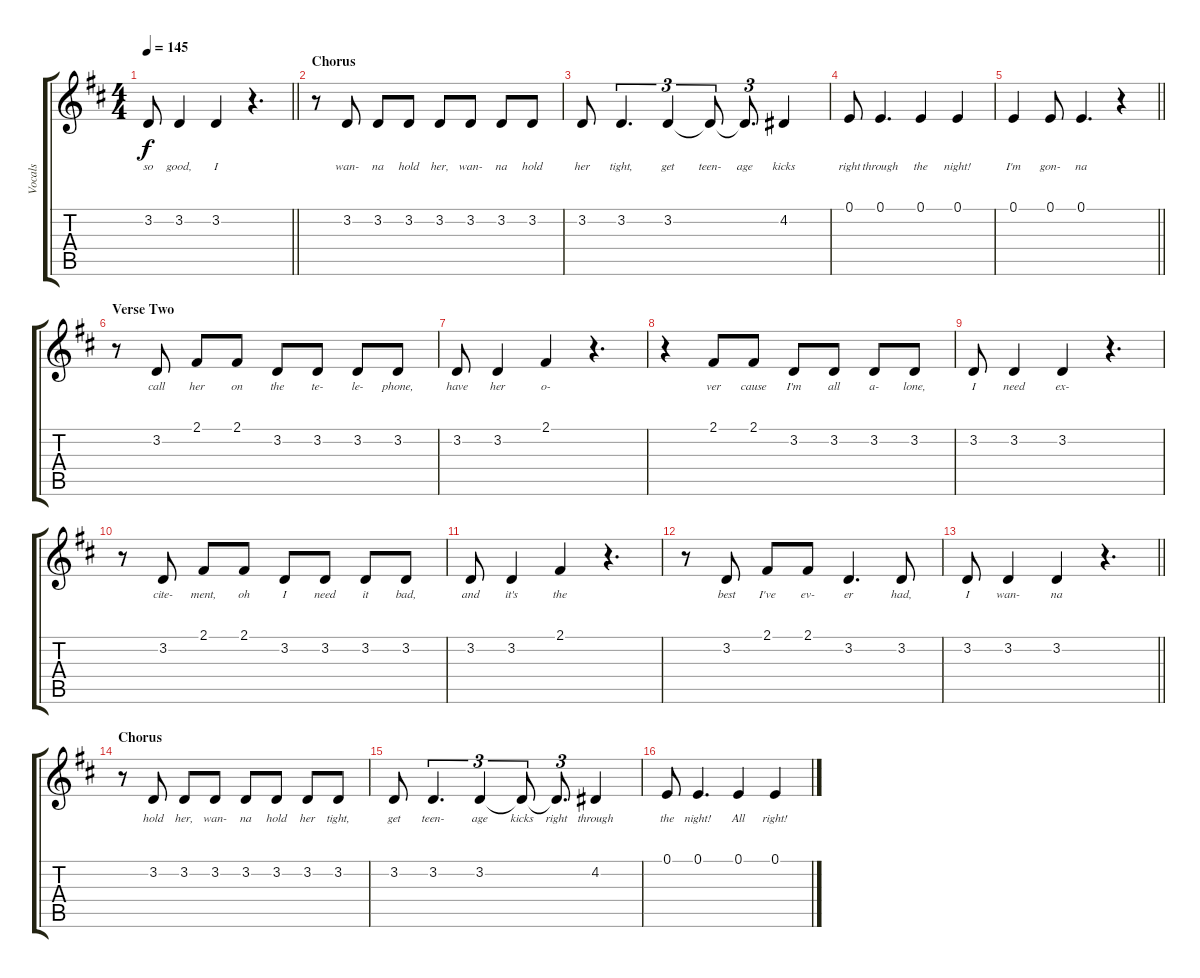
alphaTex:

\track ("Vocals" "Vocals") {instrument lead6voice}
\staff {score tabs}
\tuning (E4 B3 G3 D3 A2 E2) {hide}
\ts (4 4)
\tempo 145
\clef g2
\barLineRight lightlight
\ks d
3.2.8{lyrics (0 "so") lyrics (1 "") lyrics (2 "") lyrics (3 "") lyrics (4 "") dy f} 3.2.4{lyrics (0 "good,") lyrics (1 "") lyrics (2 "") lyrics (3 "") lyrics (4 "")} 3.2.4{lyrics (0 "I") lyrics (1 "") lyrics (2 "") lyrics (3 "") lyrics (4 "")} r.4{d} |
\section ("" "Chorus")
r.8 3.2.8{lyrics (0 "wan-") lyrics (1 "") lyrics (2 "") lyrics (3 "") lyrics (4 "")} 3.2.8{lyrics (0 "na") lyrics (1 "") lyrics (2 "") lyrics (3 "") lyrics (4 "")} 3.2.8{lyrics (0 "hold") lyrics (1 "") lyrics (2 "") lyrics (3 "") lyrics (4 "")} 3.2.8{lyrics (0 "her,") lyrics (1 "") lyrics (2 "") lyrics (3 "") lyrics (4 "")} 3.2.8{lyrics (0 "wan-") lyrics (1 "") lyrics (2 "") lyrics (3 "") lyrics (4 "")} 3.2.8{lyrics (0 "na") lyrics (1 "") lyrics (2 "") lyrics (3 "") lyrics (4 "")} 3.2.8{lyrics (0 "hold") lyrics (1 "") lyrics (2 "") lyrics (3 "") lyrics (4 "")} |
3.2.8{lyrics (0 "her") lyrics (1 "") lyrics (2 "") lyrics (3 "") lyrics (4 "")} 3.2.4{d tu (3 2) lyrics (0 "tight,") lyrics (1 "") lyrics (2 "") lyrics (3 "") lyrics (4 "")} 3.2.4{tu (3 2) lyrics (0 "get") lyrics (1 "") lyrics (2 "") lyrics (3 "") lyrics (4 "")} 3.2{t}.8{tu (3 2) lyrics (0 "teen-") lyrics (1 "") lyrics (2 "") lyrics (3 "") lyrics (4 "")} 3.2{t}.8{d tu (3 2) lyrics (0 "age") lyrics (1 "") lyrics (2 "") lyrics (3 "") lyrics (4 "")} 4.2.4{lyrics (0 "kicks") lyrics (1 "") lyrics (2 "") lyrics (3 "") lyrics (4 "")} |
0.1.8{lyrics (0 "right") lyrics (1 "") lyrics (2 "") lyrics (3 "") lyrics (4 "")} 0.1.4{d lyrics (0 "through") lyrics (1 "") lyrics (2 "") lyrics (3 "") lyrics (4 "")} 0.1.4{lyrics (0 "the") lyrics (1 "") lyrics (2 "") lyrics (3 "") lyrics (4 "")} 0.1.4{lyrics (0 "night!") lyrics (1 "") lyrics (2 "") lyrics (3 "") lyrics (4 "")} |
\barLineRight lightlight
0.1.4{lyrics (0 "I'm") lyrics (1 "") lyrics (2 "") lyrics (3 "") lyrics (4 "")} 0.1.8{lyrics (0 "gon-") lyrics (1 "") lyrics (2 "") lyrics (3 "") lyrics (4 "")} 0.1.4{d lyrics (0 "na") lyrics (1 "") lyrics (2 "") lyrics (3 "") lyrics (4 "")} r.4 |
\section ("" "Verse Two")
r.8 3.2.8{lyrics (0 "call") lyrics (1 "") lyrics (2 "") lyrics (3 "") lyrics (4 "")} 2.1.8{lyrics (0 "her") lyrics (1 "") lyrics (2 "") lyrics (3 "") lyrics (4 "")} 2.1.8{lyrics (0 "on") lyrics (1 "") lyrics (2 "") lyrics (3 "") lyrics (4 "")} 3.2.8{lyrics (0 "the") lyrics (1 "") lyrics (2 "") lyrics (3 "") lyrics (4 "")} 3.2.8{lyrics (0 "te-") lyrics (1 "") lyrics (2 "") lyrics (3 "") lyrics (4 "")} 3.2.8{lyrics (0 "le-") lyrics (1 "") lyrics (2 "") lyrics (3 "") lyrics (4 "")} 3.2.8{lyrics (0 "phone,") lyrics (1 "") lyrics (2 "") lyrics (3 "") lyrics (4 "")} |
3.2.8{lyrics (0 "have") lyrics (1 "") lyrics (2 "") lyrics (3 "") lyrics (4 "")} 3.2.4{lyrics (0 "her") lyrics (1 "") lyrics (2 "") lyrics (3 "") lyrics (4 "")} 2.1.4{lyrics (0 "o-") lyrics (1 "") lyrics (2 "") lyrics (3 "") lyrics (4 "")} r.4{d} |
r.4 2.1.8{lyrics (0 "ver") lyrics (1 "") lyrics (2 "") lyrics (3 "") lyrics (4 "")} 2.1.8{lyrics (0 "cause") lyrics (1 "") lyrics (2 "") lyrics (3 "") lyrics (4 "")} 3.2.8{lyrics (0 "I'm") lyrics (1 "") lyrics (2 "") lyrics (3 "") lyrics (4 "")} 3.2.8{lyrics (0 "all") lyrics (1 "") lyrics (2 "") lyrics (3 "") lyrics (4 "")} 3.2.8{lyrics (0 "a-") lyrics (1 "") lyrics (2 "") lyrics (3 "") lyrics (4 "")} 3.2.8{lyrics (0 "lone,") lyrics (1 "") lyrics (2 "") lyrics (3 "") lyrics (4 "")} |
3.2.8{lyrics (0 "I") lyrics (1 "") lyrics (2 "") lyrics (3 "") lyrics (4 "")} 3.2.4{lyrics (0 "need") lyrics (1 "") lyrics (2 "") lyrics (3 "") lyrics (4 "")} 3.2.4{lyrics (0 "ex-") lyrics (1 "") lyrics (2 "") lyrics (3 "") lyrics (4 "")} r.4{d} |
r.8 3.2.8{lyrics (0 "cite-") lyrics (1 "") lyrics (2 "") lyrics (3 "") lyrics (4 "")} 2.1.8{lyrics (0 "ment,") lyrics (1 "") lyrics (2 "") lyrics (3 "") lyrics (4 "")} 2.1.8{lyrics (0 "oh") lyrics (1 "") lyrics (2 "") lyrics (3 "") lyrics (4 "")} 3.2.8{lyrics (0 "I") lyrics (1 "") lyrics (2 "") lyrics (3 "") lyrics (4 "")} 3.2.8{lyrics (0 "need") lyrics (1 "") lyrics (2 "") lyrics (3 "") lyrics (4 "")} 3.2.8{lyrics (0 "it") lyrics (1 "") lyrics (2 "") lyrics (3 "") lyrics (4 "")} 3.2.8{lyrics (0 "bad,") lyrics (1 "") lyrics (2 "") lyrics (3 "") lyrics (4 "")} |
3.2.8{lyrics (0 "and") lyrics (1 "") lyrics (2 "") lyrics (3 "") lyrics (4 "")} 3.2.4{lyrics (0 "it's") lyrics (1 "") lyrics (2 "") lyrics (3 "") lyrics (4 "")} 2.1.4{lyrics (0 "the") lyrics (1 "") lyrics (2 "") lyrics (3 "") lyrics (4 "")} r.4{d} |
r.8 3.2.8{lyrics (0 "best") lyrics (1 "") lyrics (2 "") lyrics (3 "") lyrics (4 "")} 2.1.8{lyrics (0 "I've") lyrics (1 "") lyrics (2 "") lyrics (3 "") lyrics (4 "")} 2.1.8{lyrics (0 "ev-") lyrics (1 "") lyrics (2 "") lyrics (3 "") lyrics (4 "")} 3.2.4{d lyrics (0 "er") lyrics (1 "") lyrics (2 "") lyrics (3 "") lyrics (4 "")} 3.2.8{lyrics (0 "had,") lyrics (1 "") lyrics (2 "") lyrics (3 "") lyrics (4 "")} |
\barLineRight lightlight
3.2.8{lyrics (0 "I") lyrics (1 "") lyrics (2 "") lyrics (3 "") lyrics (4 "")} 3.2.4{lyrics (0 "wan-") lyrics (1 "") lyrics (2 "") lyrics (3 "") lyrics (4 "")} 3.2.4{lyrics (0 "na") lyrics (1 "") lyrics (2 "") lyrics (3 "") lyrics (4 "")} r.4{d} |
\section ("" "Chorus")
r.8 3.2.8{lyrics (0 "hold") lyrics (1 "") lyrics (2 "") lyrics (3 "") lyrics (4 "")} 3.2.8{lyrics (0 "her,") lyrics (1 "") lyrics (2 "") lyrics (3 "") lyrics (4 "")} 3.2.8{lyrics (0 "wan-") lyrics (1 "") lyrics (2 "") lyrics (3 "") lyrics (4 "")} 3.2.8{lyrics (0 "na") lyrics (1 "") lyrics (2 "") lyrics (3 "") lyrics (4 "")} 3.2.8{lyrics (0 "hold") lyrics (1 "") lyrics (2 "") lyrics (3 "") lyrics (4 "")} 3.2.8{lyrics (0 "her") lyrics (1 "") lyrics (2 "") lyrics (3 "") lyrics (4 "")} 3.2.8{lyrics (0 "tight,") lyrics (1 "") lyrics (2 "") lyrics (3 "") lyrics (4 "")} |
3.2.8{lyrics (0 "get") lyrics (1 "") lyrics (2 "") lyrics (3 "") lyrics (4 "")} 3.2.4{d tu (3 2) lyrics (0 "teen-") lyrics (1 "") lyrics (2 "") lyrics (3 "") lyrics (4 "")} 3.2.4{tu (3 2) lyrics (0 "age") lyrics (1 "") lyrics (2 "") lyrics (3 "") lyrics (4 "")} 3.2{t}.8{tu (3 2) lyrics (0 "kicks") lyrics (1 "") lyrics (2 "") lyrics (3 "") lyrics (4 "")} 3.2{t}.8{d tu (3 2) lyrics (0 "right") lyrics (1 "") lyrics (2 "") lyrics (3 "") lyrics (4 "")} 4.2.4{lyrics (0 "through") lyrics (1 "") lyrics (2 "") lyrics (3 "") lyrics (4 "")} |
0.1.8{lyrics (0 "the") lyrics (1 "") lyrics (2 "") lyrics (3 "") lyrics (4 "")} 0.1.4{d lyrics (0 "night!") lyrics (1 "") lyrics (2 "") lyrics (3 "") lyrics (4 "")} 0.1.4{lyrics (0 "All") lyrics (1 "") lyrics (2 "") lyrics (3 "") lyrics (4 "")} 0.1.4{lyrics (0 "right!") lyrics (1 "") lyrics (2 "") lyrics (3 "") lyrics (4 "")}
